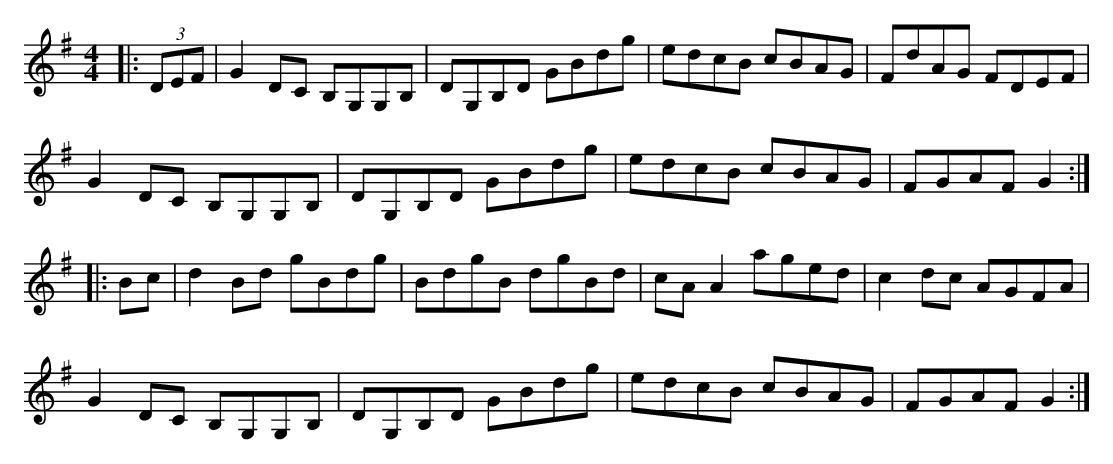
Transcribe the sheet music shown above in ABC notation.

X:1
M:4/4
K:G
|:(3DEF|G2DC B,G,G,B,|DG,B,D GBdg|edcB cBAG|FdAG FDEF|
G2DC B,G,G,B,|DG,B,D GBdg|edcB cBAG|FGAF G2:|
|:Bc|d2Bd gBdg|BdgB dgBd|cA A2 aged|c2dc AGFA|
G2DC B,G,G,B,|DG,B,D GBdg|edcB cBAG|FGAF G2:|
